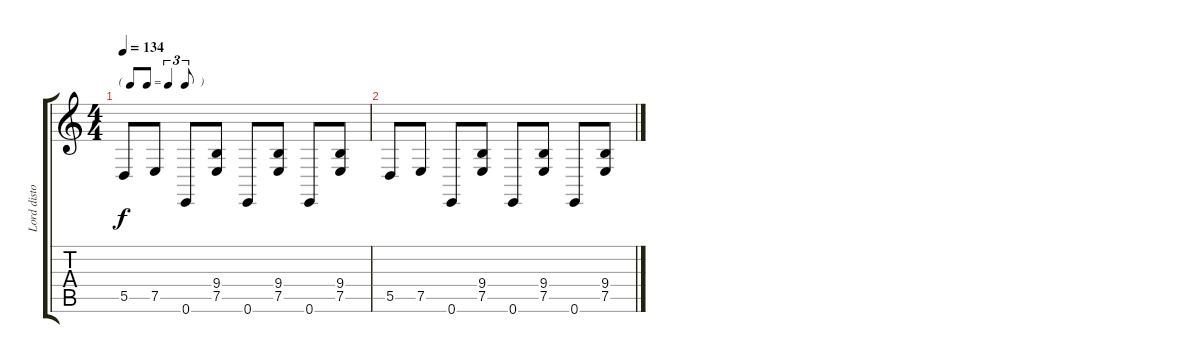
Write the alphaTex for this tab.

\track ("Lord distorted organ" "Lord disto") {instrument rockorgan}
\staff {score tabs}
\tuning (E4 B3 G3 D3 A2 E2) {hide}
\ts (4 4)
\tf triplet8th
\tempo 134
\clef g2
\ks c
5.5.8{dy f} 7.5.8 0.6.8 (9.4 7.5).8 0.6.8 (9.4 7.5).8 0.6.8 (9.4 7.5).8 |
5.5.8 7.5.8 0.6.8 (9.4 7.5).8 0.6.8 (9.4 7.5).8 0.6.8 (9.4 7.5).8
